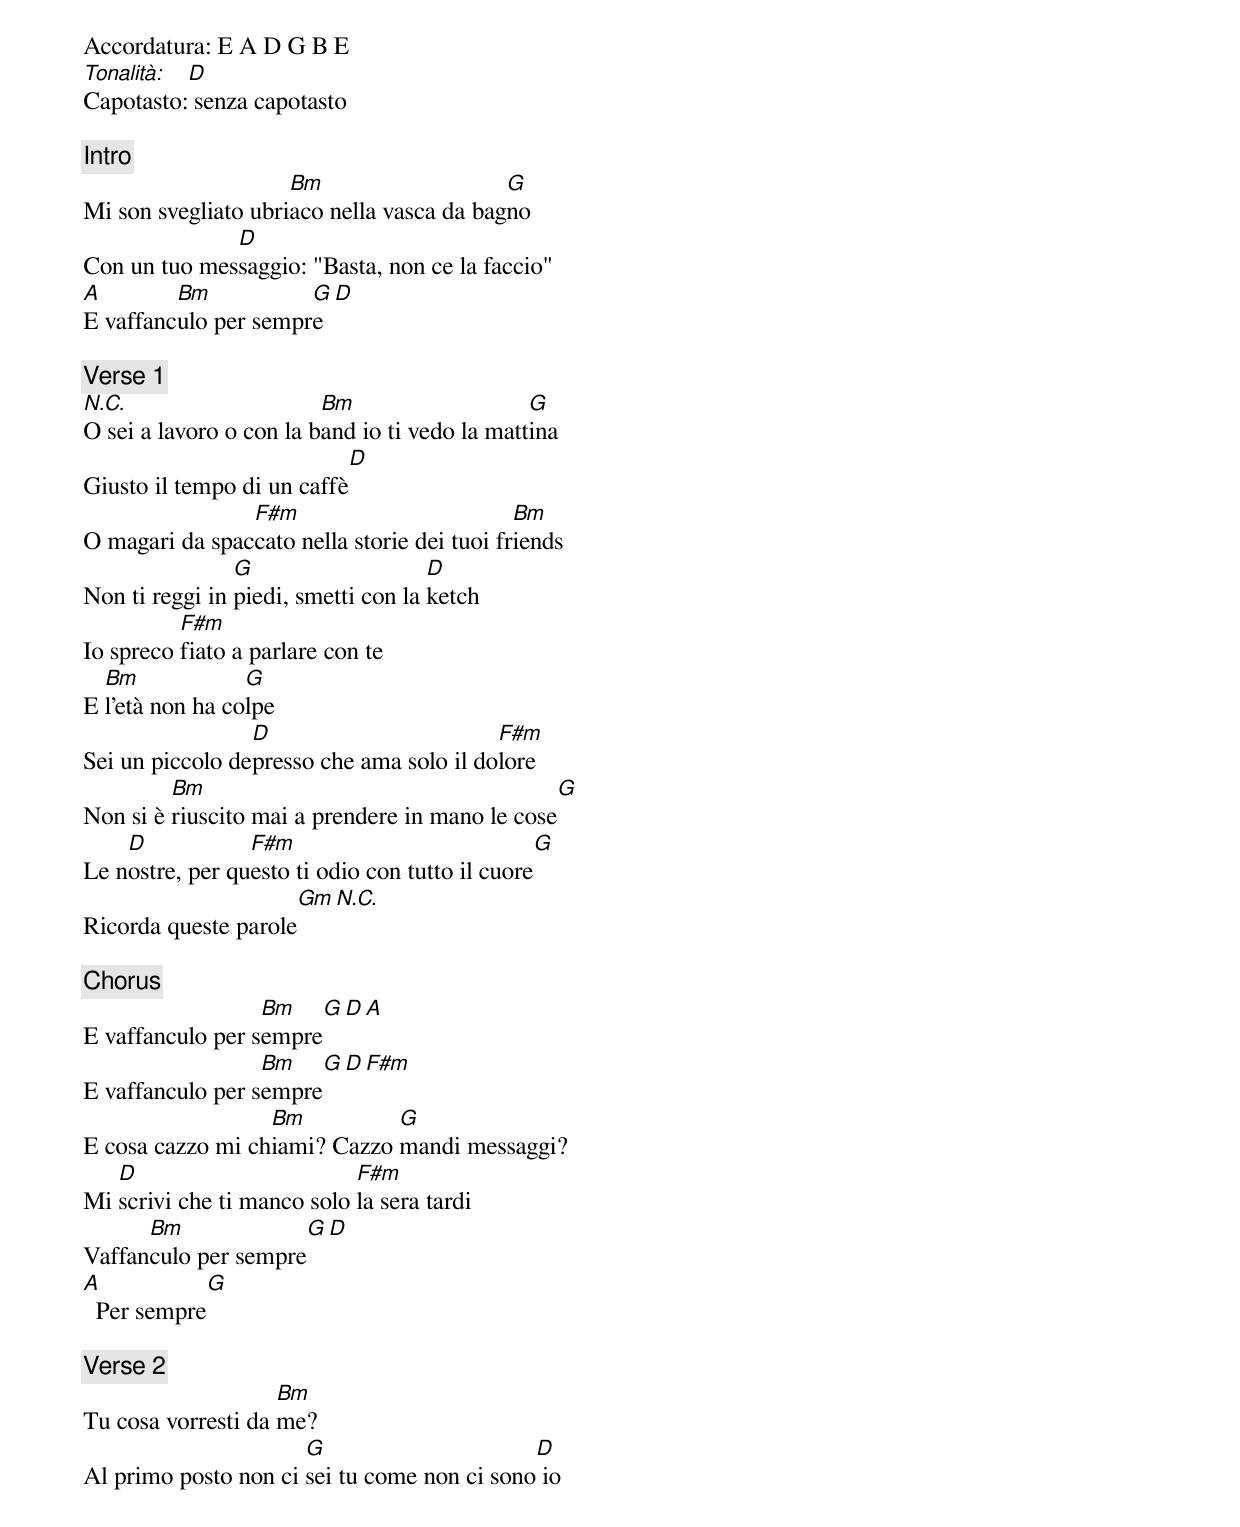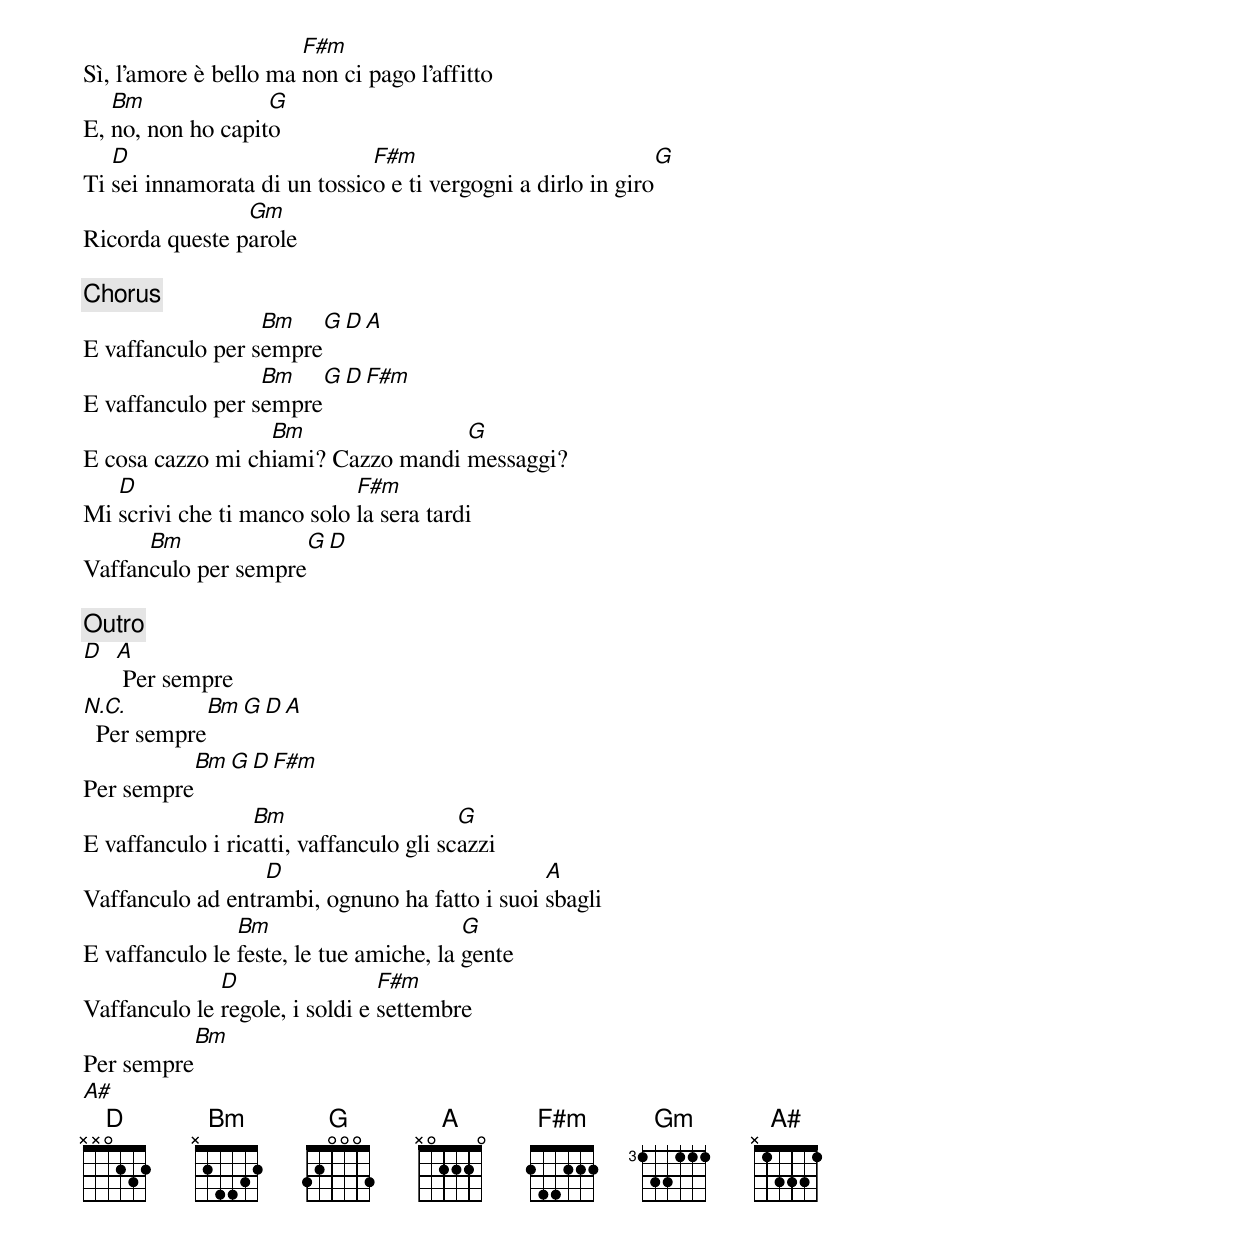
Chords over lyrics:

Accordatura: E A D G B E
Tonalità: D
Capotasto: senza capotasto

[Intro]
                     Bm                    G
Mi son svegliato ubriaco nella vasca da bagno
              D
Con un tuo messaggio: "Basta, non ce la faccio"
A        Bm           G D
E vaffanculo per sempre

[Verse 1]
N.C.                     Bm                    G
O sei a lavoro o con la band io ti vedo la mattina
                           D
Giusto il tempo di un caffè
                F#m                          Bm
O magari da spaccato nella storie dei tuoi friends
                G                    D
Non ti reggi in piedi, smetti con la ketch
          F#m
Io spreco fiato a parlare con te
  Bm             G
E l'età non ha colpe
                 D                        F#m
Sei un piccolo depresso che ama solo il dolore
         Bm                                      G
Non si è riuscito mai a prendere in mano le cose
    D            F#m                              G
Le nostre, per questo ti odio con tutto il cuore
                     Gm  N.C.
Ricorda queste parole

[Chorus]
                  Bm   G D A
E vaffanculo per sempre
                  Bm   G D F#m
E vaffanculo per sempre
                  Bm          G
E cosa cazzo mi chiami? Cazzo mandi messaggi?
   D                        F#m
Mi scrivi che ti manco solo la sera tardi
      Bm             G D
Vaffanculo per sempre
A               G
  Per sempre

[Verse 2]
                    Bm
Tu cosa vorresti da me?
                      G                      D
Al primo posto non ci sei tu come non ci sono io
                       F#m
Sì, l'amore è bello ma non ci pago l'affitto
   Bm              G
E, no, non ho capito
   D                          F#m                               G
Ti sei innamorata di un tossico e ti vergogni a dirlo in giro
                Gm
Ricorda queste parole

[Chorus]
                  Bm   G D A
E vaffanculo per sempre
                  Bm   G D F#m
E vaffanculo per sempre
                  Bm                G
E cosa cazzo mi chiami? Cazzo mandi messaggi?
   D                        F#m
Mi scrivi che ti manco solo la sera tardi
      Bm             G D
Vaffanculo per sempre

[Outro]
D A
   Per sempre
N.C.         Bm G D A
  Per sempre
           Bm G D F#m
Per sempre
                  Bm                     G
E vaffanculo i ricatti, vaffanculo gli scazzi
                  D                            A
Vaffanculo ad entrambi, ognuno ha fatto i suoi sbagli
                Bm                       G
E vaffanculo le feste, le tue amiche, la gente
              D                 F#m
Vaffanculo le regole, i soldi e settembre
           Bm
Per sempre
A#
